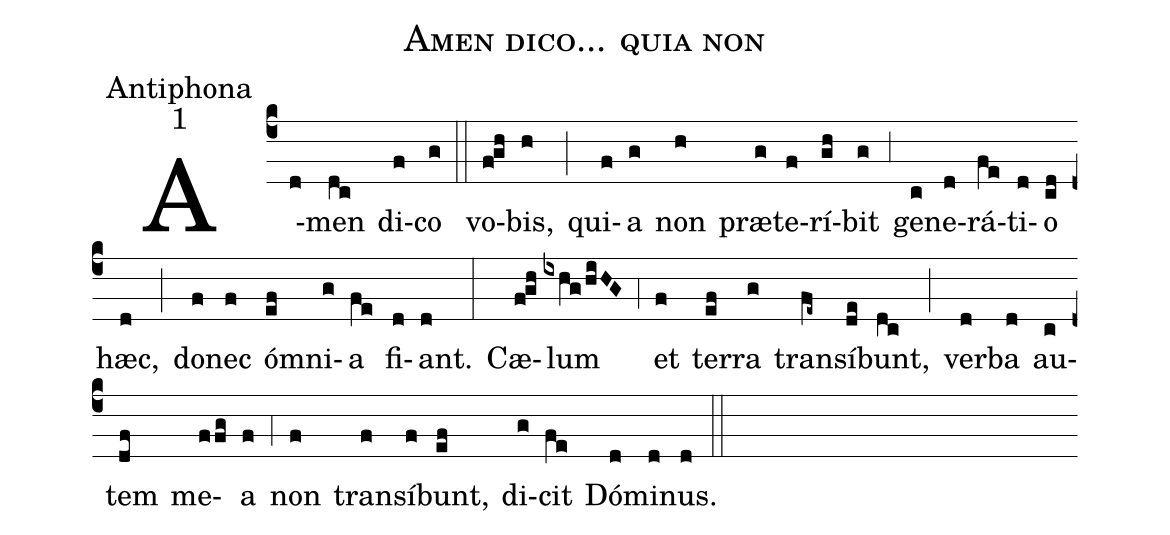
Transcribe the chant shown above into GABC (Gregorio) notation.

name:Amen dico... quia non;
office-part:Antiphona;
mode:1;
%%
(c4) A(d)men(dc) di(f)co(g) (::)
vo(f!gh)bis,(h) (;) qui(f)a(g) non(h) præ(g)te(f)rí(gh)bit(g) (,3) ge(c)ne(d)rá(fe)ti(d)o(cd) hæc,(d) (;) do(f)nec(f) óm(ef)ni(g)a(fe) fi(d)ant.(d) (:)
Cæ(f!gh)lum(ixhg/hiHG) (,4) et(f) ter(ef)ra(g) tran(fe~)sí(de)bunt,(dc) (;) ver(d)ba(d) au(c)tem(df) me(ffg)a(f) (,4) non(f) tran(f)sí(f)bunt,(ef) di(g)cit(fe) Dó(d)mi(d)nus.(d) (::)
